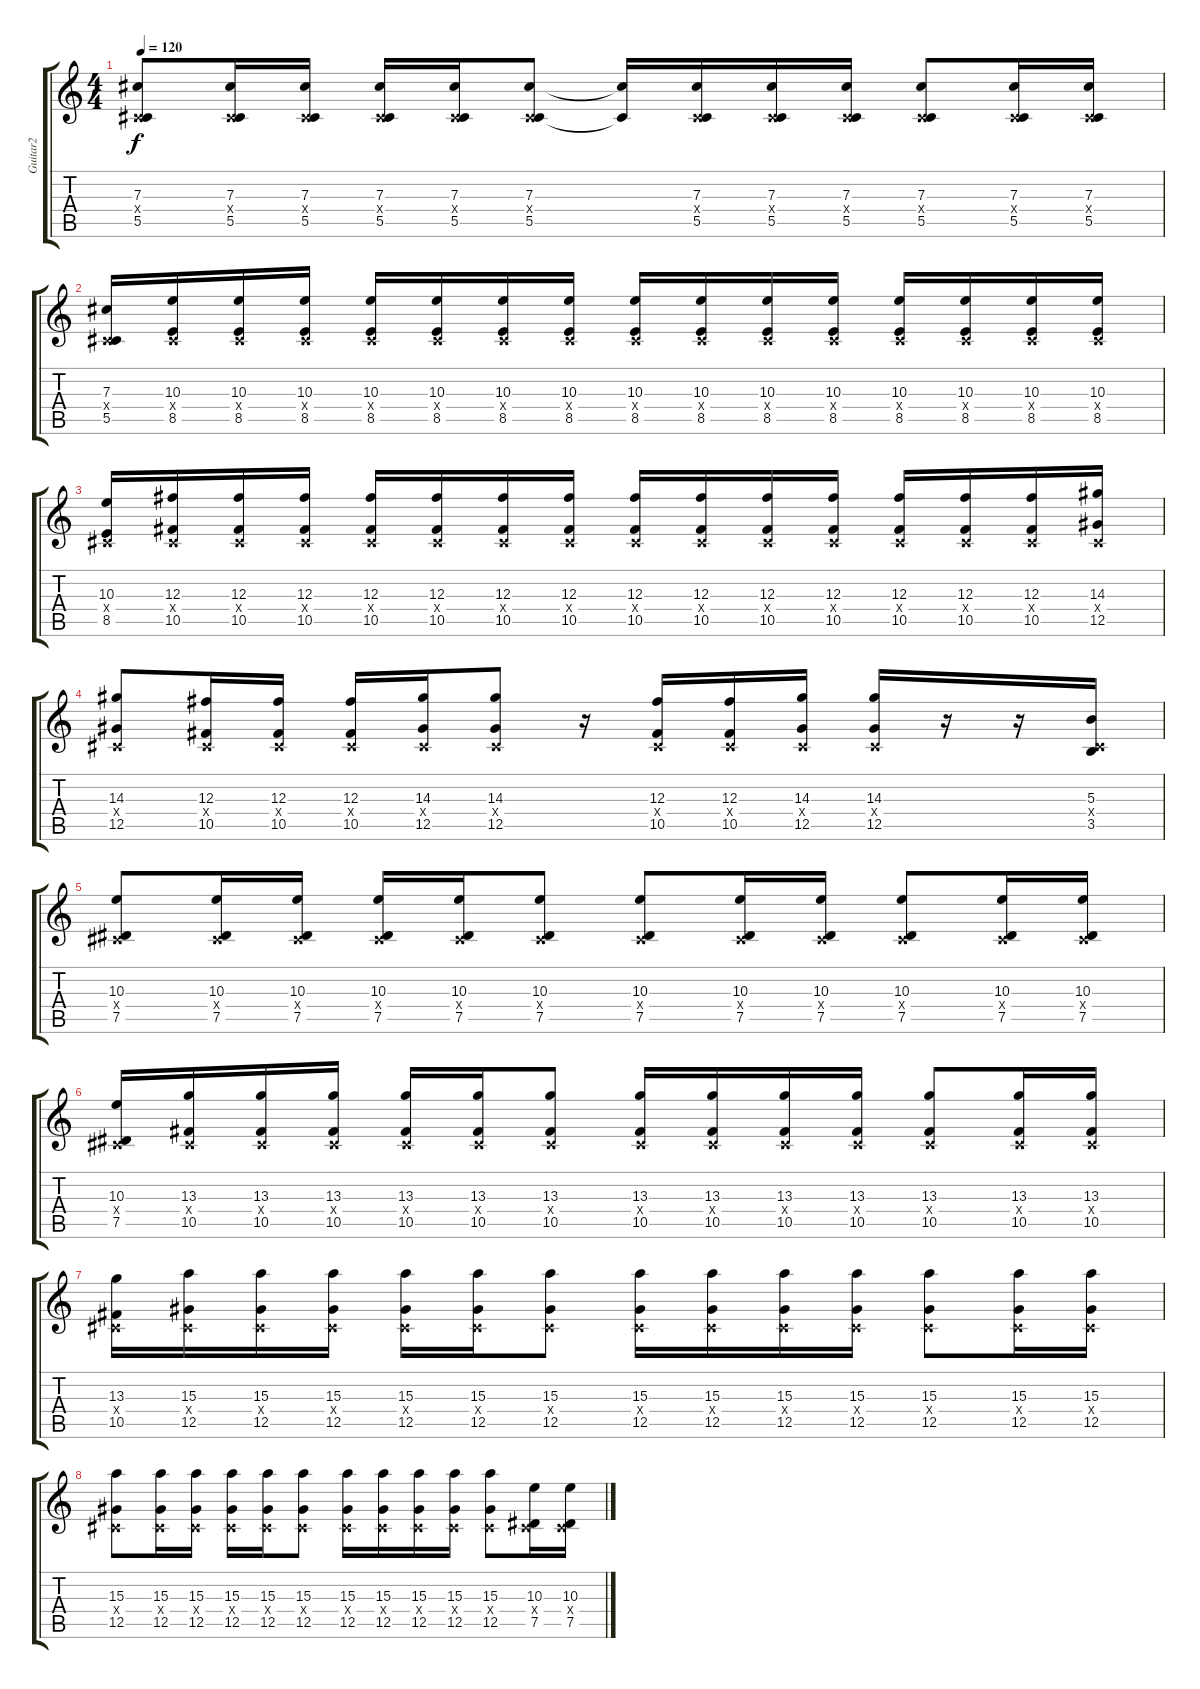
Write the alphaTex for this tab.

\track ("Guitar2" "Guitar2") {instrument acousticguitarsteel}
\staff {score tabs}
\tuning (Eb4 Bb3 Gb3 Db3 Ab2 Db2) {hide}
\ts (4 4)
\tempo 120
\clef g2
\ks c
(7.3 0.4{x} 5.5).8{dy f} (7.3 0.4{x} 5.5).16 (7.3 0.4{x} 5.5).16 (7.3 0.4{x} 5.5).16 (7.3 0.4{x} 5.5).16 (7.3 0.4{x} 5.5).8 (7.3{t} 5.5{t}).16 (7.3 0.4{x} 5.5).16 (7.3 0.4{x} 5.5).16 (7.3 0.4{x} 5.5).16 (7.3 0.4{x} 5.5).8 (7.3 0.4{x} 5.5).16 (7.3 0.4{x} 5.5).16 |
(7.3 0.4{x} 5.5).16 (10.3 0.4{x} 8.5).16 (10.3 0.4{x} 8.5).16 (10.3 0.4{x} 8.5).16 (10.3 0.4{x} 8.5).16 (10.3 0.4{x} 8.5).16 (10.3 0.4{x} 8.5).16 (10.3 0.4{x} 8.5).16 (10.3 0.4{x} 8.5).16 (10.3 0.4{x} 8.5).16 (10.3 0.4{x} 8.5).16 (10.3 0.4{x} 8.5).16 (10.3 0.4{x} 8.5).16 (10.3 0.4{x} 8.5).16 (10.3 0.4{x} 8.5).16 (10.3 0.4{x} 8.5).16 |
(10.3 0.4{x} 8.5).16 (12.3 0.4{x} 10.5).16 (12.3 0.4{x} 10.5).16 (12.3 0.4{x} 10.5).16 (12.3 0.4{x} 10.5).16 (12.3 0.4{x} 10.5).16 (12.3 0.4{x} 10.5).16 (12.3 0.4{x} 10.5).16 (12.3 0.4{x} 10.5).16 (12.3 0.4{x} 10.5).16 (12.3 0.4{x} 10.5).16 (12.3 0.4{x} 10.5).16 (12.3 0.4{x} 10.5).16 (12.3 0.4{x} 10.5).16 (12.3 0.4{x} 10.5).16 (14.3 0.4{x} 12.5).16 |
(14.3 0.4{x} 12.5).8 (12.3 0.4{x} 10.5).16 (12.3 0.4{x} 10.5).16 (12.3 0.4{x} 10.5).16 (14.3 0.4{x} 12.5).16 (14.3 0.4{x} 12.5).8 r.16 (12.3 0.4{x} 10.5).16 (12.3 0.4{x} 10.5).16 (14.3 0.4{x} 12.5).16 (14.3 0.4{x} 12.5).16 r.16 r.16 (5.3 0.4{x} 3.5).16 |
(10.3 0.4{x} 7.5).8 (10.3 0.4{x} 7.5).16 (10.3 0.4{x} 7.5).16 (10.3 0.4{x} 7.5).16 (10.3 0.4{x} 7.5).16 (10.3 0.4{x} 7.5).8 (10.3 0.4{x} 7.5).8 (10.3 0.4{x} 7.5).16 (10.3 0.4{x} 7.5).16 (10.3 0.4{x} 7.5).8 (10.3 0.4{x} 7.5).16 (10.3 0.4{x} 7.5).16 |
(10.3 0.4{x} 7.5).16 (13.3 0.4{x} 10.5).16 (13.3 0.4{x} 10.5).16 (13.3 0.4{x} 10.5).16 (13.3 0.4{x} 10.5).16 (13.3 0.4{x} 10.5).16 (13.3 0.4{x} 10.5).8 (13.3 0.4{x} 10.5).16 (13.3 0.4{x} 10.5).16 (13.3 0.4{x} 10.5).16 (13.3 0.4{x} 10.5).16 (13.3 0.4{x} 10.5).8 (13.3 0.4{x} 10.5).16 (13.3 0.4{x} 10.5).16 |
(13.3 0.4{x} 10.5).16 (15.3 0.4{x} 12.5).16 (15.3 0.4{x} 12.5).16 (15.3 0.4{x} 12.5).16 (15.3 0.4{x} 12.5).16 (15.3 0.4{x} 12.5).16 (15.3 0.4{x} 12.5).8 (15.3 0.4{x} 12.5).16 (15.3 0.4{x} 12.5).16 (15.3 0.4{x} 12.5).16 (15.3 0.4{x} 12.5).16 (15.3 0.4{x} 12.5).8 (15.3 0.4{x} 12.5).16 (15.3 0.4{x} 12.5).16 |
(15.3 0.4{x} 12.5).8 (15.3 0.4{x} 12.5).16 (15.3 0.4{x} 12.5).16 (15.3 0.4{x} 12.5).16 (15.3 0.4{x} 12.5).16 (15.3 0.4{x} 12.5).8 (15.3 0.4{x} 12.5).16 (15.3 0.4{x} 12.5).16 (15.3 0.4{x} 12.5).16 (15.3 0.4{x} 12.5).16 (15.3 0.4{x} 12.5).8 (10.3 0.4{x} 7.5).16 (10.3 0.4{x} 7.5).16
